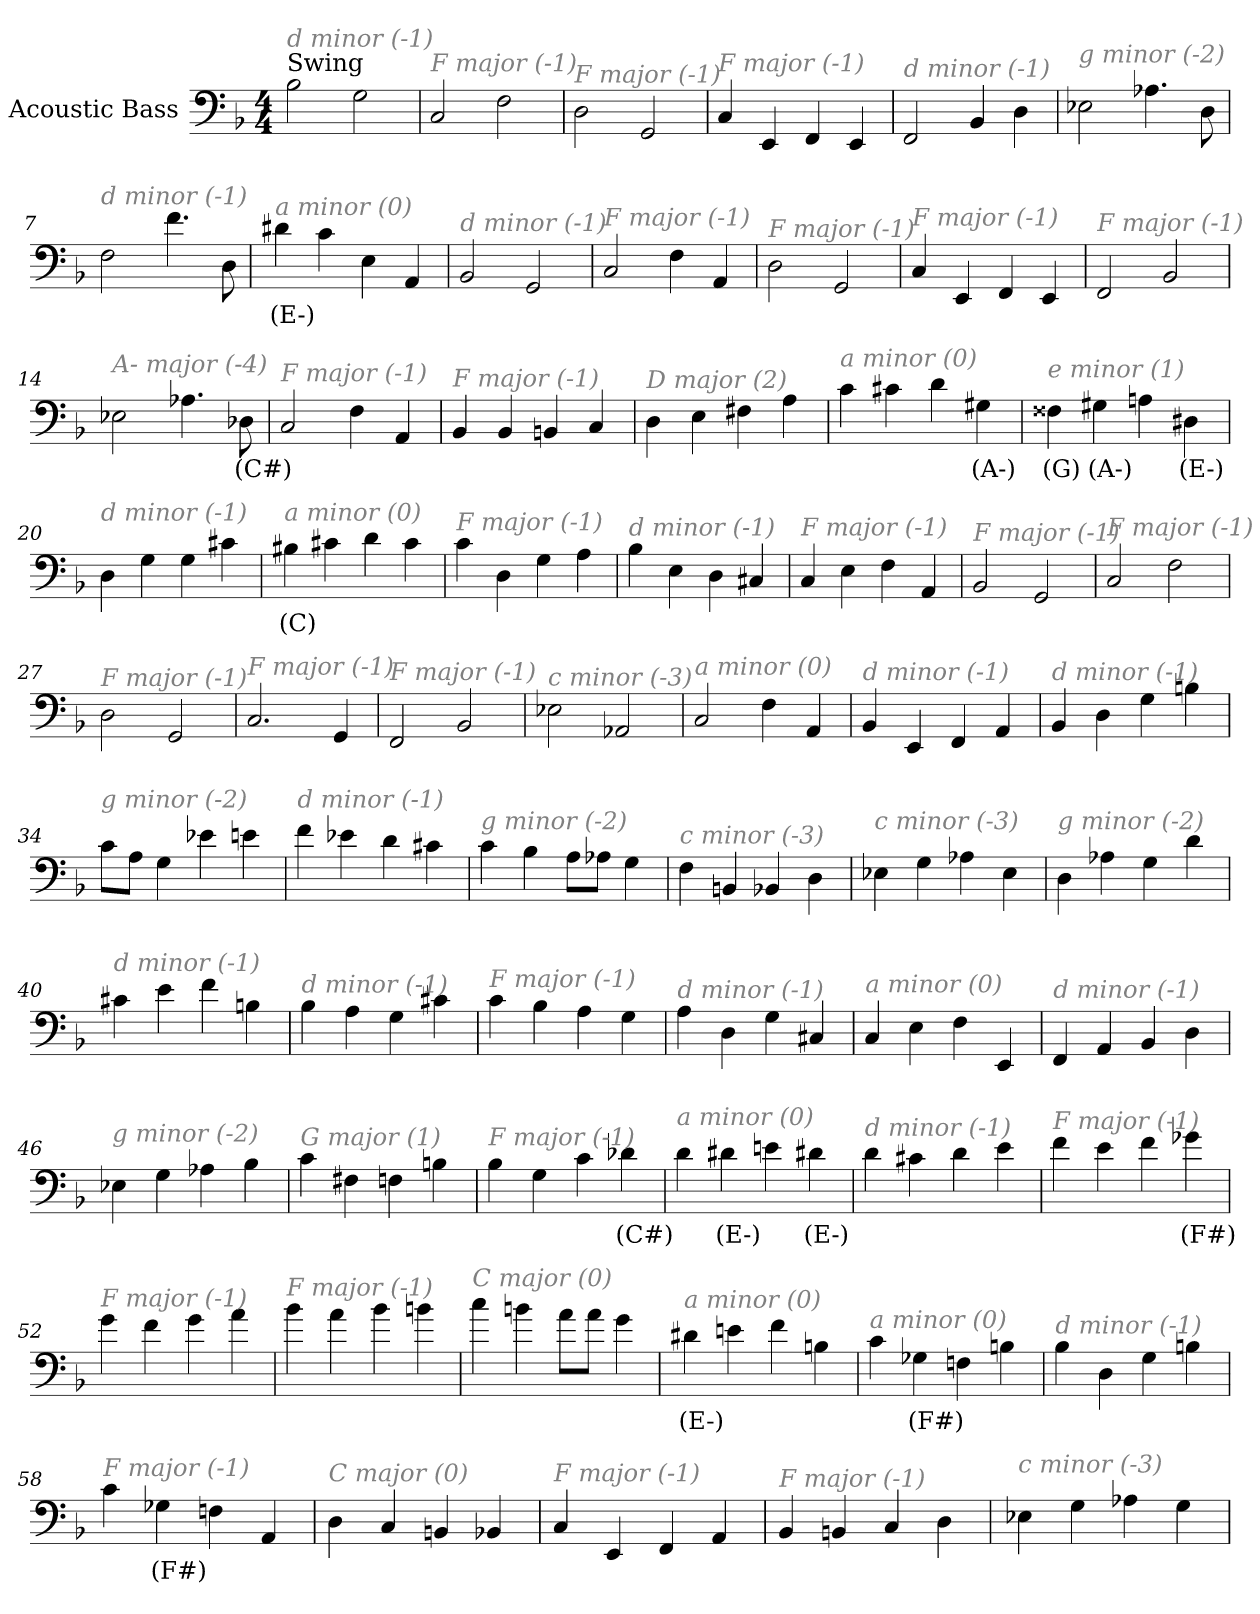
**kern	**text
*part1	*part1
*staff1	*staff1
*I"Acoustic Bass	*
*clefF4	*
*ITrd7c12	*
*k[b-]	*
*F:	*
*M4/4	*
*MM219	*
=1	=1
!LO:TX:a:t=Swing	!
!LO:TX:i:color=#808080:t=d minor (-1)	!
2BB-	.
2GG	.
=2	=2
!LO:TX:i:color=#808080:t=F major (-1)	!
2CC	.
2FF	.
=3	=3
!LO:TX:i:color=#808080:t=F major (-1)	!
2DD	.
2GGG	.
=4	=4
!LO:TX:i:color=#808080:t=F major (-1)	!
4CC	.
4EEE	.
4FFF	.
4EEE	.
=5	=5
!LO:TX:i:color=#808080:t=d minor (-1)	!
2FFF	.
4BBB-	.
4DD	.
=6	=6
!LO:TX:i:color=#808080:t=g minor (-2)	!
2EE-X	.
4.AA-X	.
8DD	.
=7	=7
!LO:TX:i:color=#808080:t=d minor (-1)	!
2FF	.
4.F	.
8DD	.
=8	=8
!LO:TX:i:color=#808080:t=a minor (0)	!
4D#Xi	(E-)
4C	.
4EE	.
4AAA	.
=9	=9
!LO:TX:i:color=#808080:t=d minor (-1)	!
2BBB-	.
2GGG	.
=10	=10
!LO:TX:i:color=#808080:t=F major (-1)	!
2CC	.
4FF	.
4AAA	.
=11	=11
!LO:TX:i:color=#808080:t=F major (-1)	!
2DD	.
2GGG	.
=12	=12
!LO:TX:i:color=#808080:t=F major (-1)	!
4CC	.
4EEE	.
4FFF	.
4EEE	.
=13	=13
!LO:TX:i:color=#808080:t=F major (-1)	!
2FFF	.
2BBB-	.
=14	=14
!LO:TX:i:color=#808080:t=A- major (-4)	!
2EE-X	.
4.AA-X	.
8DD-Xi	(C#)
=15	=15
!LO:TX:i:color=#808080:t=F major (-1)	!
2CC	.
4FF	.
4AAA	.
=16	=16
!LO:TX:i:color=#808080:t=F major (-1)	!
4BBB-	.
4BBB-	.
4BBBn	.
4CC	.
=17	=17
!LO:TX:i:color=#808080:t=D major (2)	!
4DD	.
4EE	.
4FF#X	.
4AA	.
=18	=18
!LO:TX:i:color=#808080:t=a minor (0)	!
4C	.
4C#X	.
4D	.
4GG#Xi	(A-)
=19	=19
!LO:TX:i:color=#808080:t=e minor (1)	!
4FF##Xj	(G)
4GG#Xi	(A-)
4AAn	.
4DD#Xi	(E-)
=20	=20
!LO:TX:i:color=#808080:t=d minor (-1)	!
4DD	.
4GG	.
4GG	.
4C#X	.
=21	=21
!LO:TX:i:color=#808080:t=a minor (0)	!
4BB#Xj	(C)
4C#X	.
4D	.
4C#	.
=22	=22
!LO:TX:i:color=#808080:t=F major (-1)	!
4C	.
4DD	.
4GG	.
4AA	.
=23	=23
!LO:TX:i:color=#808080:t=d minor (-1)	!
4BB-	.
4EE	.
4DD	.
4CC#X	.
=24	=24
!LO:TX:i:color=#808080:t=F major (-1)	!
4CC	.
4EE	.
4FF	.
4AAA	.
=25	=25
!LO:TX:i:color=#808080:t=F major (-1)	!
2BBB-	.
2GGG	.
=26	=26
!LO:TX:i:color=#808080:t=F major (-1)	!
2CC	.
2FF	.
=27	=27
!LO:TX:i:color=#808080:t=F major (-1)	!
2DD	.
2GGG	.
=28	=28
!LO:TX:i:color=#808080:t=F major (-1)	!
2.CC	.
4GGG	.
=29	=29
!LO:TX:i:color=#808080:t=F major (-1)	!
2FFF	.
2BBB-	.
=30	=30
!LO:TX:i:color=#808080:t=c minor (-3)	!
2EE-X	.
2AAA-X	.
=31	=31
!LO:TX:i:color=#808080:t=a minor (0)	!
2CC	.
4FF	.
4AAA	.
=32	=32
!LO:TX:i:color=#808080:t=d minor (-1)	!
4BBB-	.
4EEE	.
4FFF	.
4AAA	.
=33	=33
!LO:TX:i:color=#808080:t=d minor (-1)	!
4BBB-	.
4DD	.
4GG	.
4BBn	.
=34	=34
!LO:TX:i:color=#808080:t=g minor (-2)	!
8CL	.
8AAJ	.
4GG	.
4E-X	.
4En	.
=35	=35
!LO:TX:i:color=#808080:t=d minor (-1)	!
4F	.
4E-X	.
4D	.
4C#X	.
=36	=36
!LO:TX:i:color=#808080:t=g minor (-2)	!
4C	.
4BB-	.
8AAL	.
8AA-XJ	.
4GG	.
=37	=37
!LO:TX:i:color=#808080:t=c minor (-3)	!
4FF	.
4BBBn	.
4BBB-X	.
4DD	.
=38	=38
!LO:TX:i:color=#808080:t=c minor (-3)	!
4EE-X	.
4GG	.
4AA-X	.
4EE-	.
=39	=39
!LO:TX:i:color=#808080:t=g minor (-2)	!
4DD	.
4AA-X	.
4GG	.
4D	.
=40	=40
!LO:TX:i:color=#808080:t=d minor (-1)	!
4C#X	.
4E	.
4F	.
4BBn	.
=41	=41
!LO:TX:i:color=#808080:t=d minor (-1)	!
4BB-	.
4AA	.
4GG	.
4C#X	.
=42	=42
!LO:TX:i:color=#808080:t=F major (-1)	!
4C	.
4BB-	.
4AA	.
4GG	.
=43	=43
!LO:TX:i:color=#808080:t=d minor (-1)	!
4AA	.
4DD	.
4GG	.
4CC#X	.
=44	=44
!LO:TX:i:color=#808080:t=a minor (0)	!
4CC	.
4EE	.
4FF	.
4EEE	.
=45	=45
!LO:TX:i:color=#808080:t=d minor (-1)	!
4FFF	.
4AAA	.
4BBB-	.
4DD	.
=46	=46
!LO:TX:i:color=#808080:t=g minor (-2)	!
4EE-X	.
4GG	.
4AA-X	.
4BB-	.
=47	=47
!LO:TX:i:color=#808080:t=G major (1)	!
4C	.
4FF#X	.
4FFn	.
4BBn	.
=48	=48
!LO:TX:i:color=#808080:t=F major (-1)	!
4BB-	.
4GG	.
4C	.
4D-Xi	(C#)
=49	=49
!LO:TX:i:color=#808080:t=a minor (0)	!
4D	.
4D#Xi	(E-)
4En	.
4D#Xi	(E-)
=50	=50
!LO:TX:i:color=#808080:t=d minor (-1)	!
4D	.
4C#X	.
4D	.
4E	.
=51	=51
!LO:TX:i:color=#808080:t=F major (-1)	!
4F	.
4E	.
4F	.
4G-Xi	(F#)
=52	=52
!LO:TX:i:color=#808080:t=F major (-1)	!
4G	.
4F	.
4G	.
4A	.
=53	=53
!LO:TX:i:color=#808080:t=F major (-1)	!
4B-	.
4A	.
4B-	.
4Bn	.
=54	=54
!LO:TX:i:color=#808080:t=C major (0)	!
4c	.
4Bn	.
8AL	.
8AJ	.
4G	.
=55	=55
!LO:TX:i:color=#808080:t=a minor (0)	!
4D#Xi	(E-)
4En	.
4F	.
4BBn	.
=56	=56
!LO:TX:i:color=#808080:t=a minor (0)	!
4C	.
4GG-Xi	(F#)
4FFn	.
4BBn	.
=57	=57
!LO:TX:i:color=#808080:t=d minor (-1)	!
4BB-	.
4DD	.
4GG	.
4BBn	.
=58	=58
!LO:TX:i:color=#808080:t=F major (-1)	!
4C	.
4GG-Xi	(F#)
4FFn	.
4AAA	.
=59	=59
!LO:TX:i:color=#808080:t=C major (0)	!
4DD	.
4CC	.
4BBBn	.
4BBB-X	.
=60	=60
!LO:TX:i:color=#808080:t=F major (-1)	!
4CC	.
4EEE	.
4FFF	.
4AAA	.
=61	=61
!LO:TX:i:color=#808080:t=F major (-1)	!
4BBB-	.
4BBBn	.
4CC	.
4DD	.
=62	=62
!LO:TX:i:color=#808080:t=c minor (-3)	!
4EE-X	.
4GG	.
4AA-X	.
4GG	.
=	=
*-	*-
